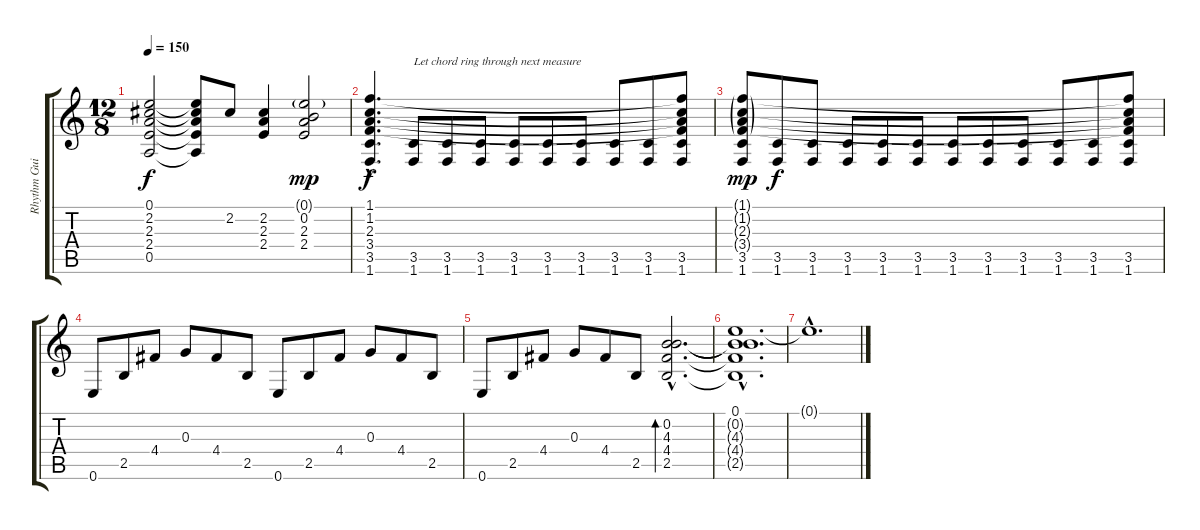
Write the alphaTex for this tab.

\track ("Rhythm Guitar" "Rhythm Gui") {instrument electricguitarclean}
\staff {score tabs}
\tuning (E4 B3 G3 D3 A2 E2) {hide}
\ts (12 8)
\tempo 150
\clef g2
\ks c
(0.1 2.2 2.3 2.4 0.5).2{dy f} (0.1{t} 2.2{t} 2.3{t} 2.4{t} 0.5{t}).8 2.2.8 (2.2 2.3 2.4).4 (0.1{g} 0.2 2.3 2.4).2{dy mp} |
(1.1{hac} 1.2{hac} 2.3{hac} 3.4{hac} 3.5{hac} 1.6{hac}).4{d dy f} (3.5 1.6).8{txt "Let chord ring through next measure"} (3.5 1.6).8 (3.5 1.6).8 (3.5 1.6).8 (3.5 1.6).8 (3.5 1.6).8 (3.5 1.6).8 (3.5 1.6).8 (1.1{t} 1.2{t} 2.3{t} 3.4{t} 3.5 1.6).8 |
(1.1{g} 1.2{g} 2.3{g} 3.4{g} 3.5 1.6).8{dy mp} (3.5 1.6).8{dy f} (3.5 1.6).8 (3.5 1.6).8 (3.5 1.6).8 (3.5 1.6).8 (3.5 1.6).8 (3.5 1.6).8 (3.5 1.6).8 (3.5 1.6).8 (3.5 1.6).8 (1.1{t} 1.2{t} 2.3{t} 3.4{t} 3.5 1.6).8 |
0.6.8 2.5.8 4.4.8 0.3.8 4.4.8 2.5.8 0.6.8 2.5.8 4.4.8 0.3.8 4.4.8 2.5.8 |
0.6.8 2.5.8 4.4.8 0.3.8 4.4.8 2.5.8 (0.2{hac} 4.3{hac} 4.4{hac} 2.5{hac}).2{d bd 480} |
(0.1{hac} 0.2{hac t} 4.3{hac t} 4.4{hac t} 2.5{hac t}).1{d} |
0.1{hac t}.1{d}
